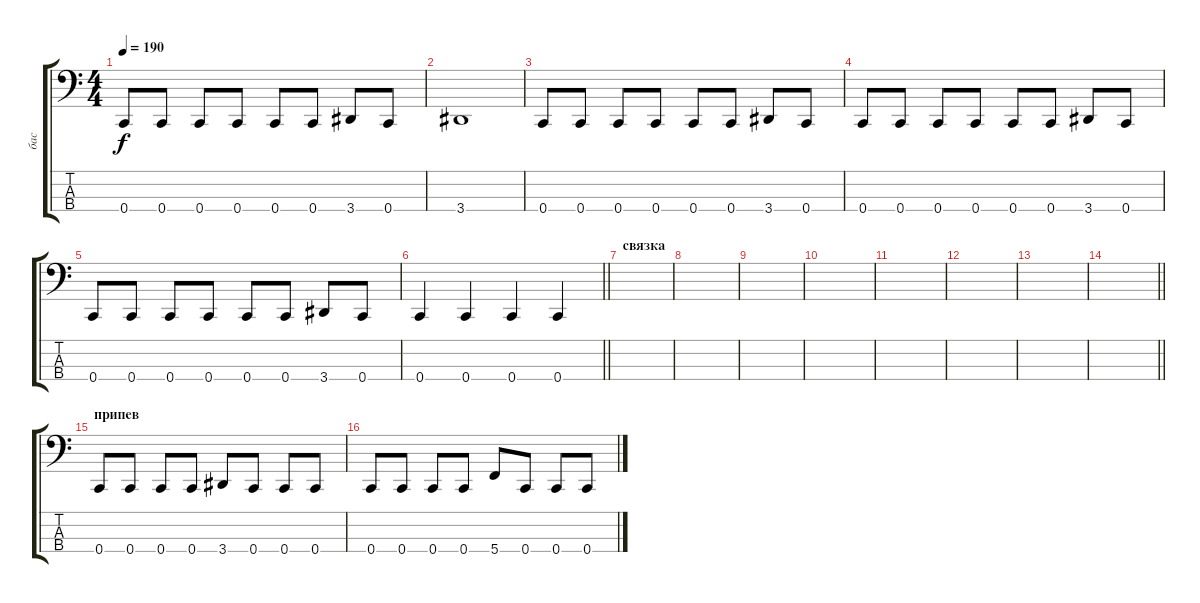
\track ("бас" "бас") {instrument electricbassfinger}
\staff {score tabs}
\tuning (F2 C2 G1 C1) {hide}
\ts (4 4)
\tempo 190
\clef f4
\ks c
0.4.8{dy f} 0.4.8 0.4.8 0.4.8 0.4.8 0.4.8 3.4.8 0.4.8 |
3.4.1 |
0.4.8 0.4.8 0.4.8 0.4.8 0.4.8 0.4.8 3.4.8 0.4.8 |
0.4.8 0.4.8 0.4.8 0.4.8 0.4.8 0.4.8 3.4.8 0.4.8 |
0.4.8 0.4.8 0.4.8 0.4.8 0.4.8 0.4.8 3.4.8 0.4.8 |
\barLineRight lightlight
0.4.4 0.4.4 0.4.4 0.4.4 |
\section ("" "связка")
|
|
|
|
|
|
|
\barLineRight lightlight
|
\section ("" "припев")
0.4.8 0.4.8 0.4.8 0.4.8 3.4.8 0.4.8 0.4.8 0.4.8 |
0.4.8 0.4.8 0.4.8 0.4.8 5.4.8 0.4.8 0.4.8 0.4.8
